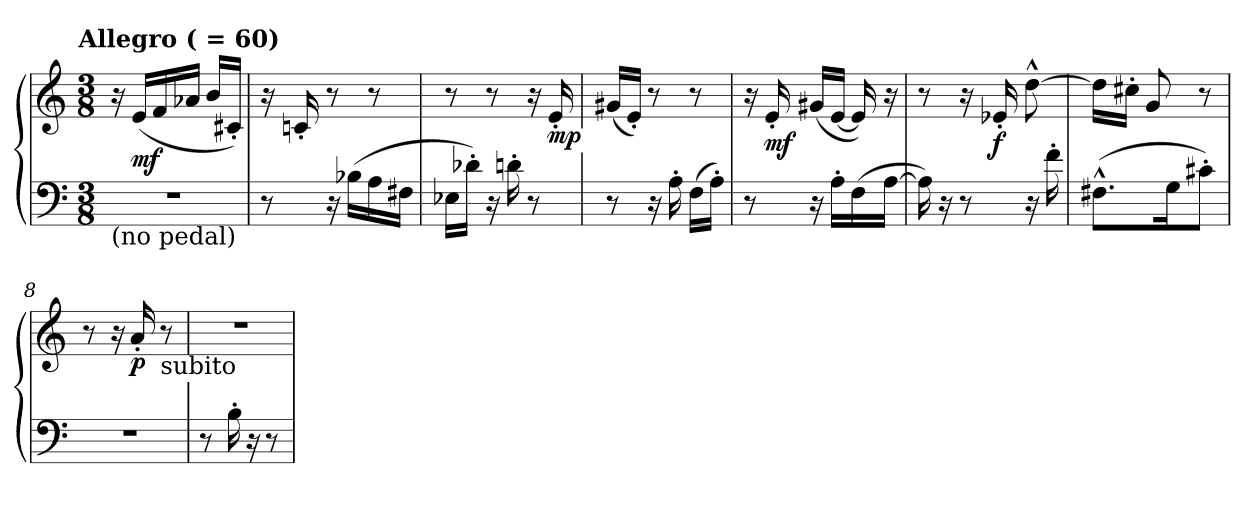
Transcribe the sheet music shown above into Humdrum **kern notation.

**kern	**kern	**dynam
*part1	*part1	*part1
*staff2	*staff1	*staff1/2
*clefF4	*clefG2	*
*k[]	*k[]	*
!!LO:TX:omd:t=Allegro ( = 60)
*M3/8	*M3/8	*
*MM90	*MM90	*
=1	=1	=1
!LO:TX:b:t=(no pedal)	!	!
4.r	16r	.
!	!	!LO:DY:b
.	(<16e/LL	mf
.	16f/	.
.	16a-X/JJ	.
.	16b/LL	.
.	16c#X'/JJ)	.
=2	=2	=2
8r	16r	.
.	16cn'/	.
16r	8r	.
(>16B-X\LL	.	.
16A\	8r	.
16F#X\JJ	.	.
=3	=3	=3
16E-X\LL	8r	.
16d-X'\JJ)	.	.
16r	8r	.
16dn'\	.	.
8r	16r	.
!	!	!LO:DY:b
.	16e'/	mp
!!LO:LB:g=z
=4	=4	=4
8r	(<16g#X/LL	.
.	16e'/JJ)	.
16r	8r	.
16A'\	.	.
(>16F\LL	8r	.
16A'\JJ)	.	.
=5	=5	=5
8r	16r	.
!	!	!LO:DY:b
.	16e'/	mf
16r	(<16g#X/LL	.
16A'\LL	[16e/JJ	.
(>16F\	16e/])	.
[16A\JJ	16r	.
=6	=6	=6
16A\])	8r	.
16r	.	.
8r	16r	.
!	!	!LO:DY:b
.	16e-X'/	f
16r	[8dd^^\	.
16f'\	.	.
=7	=7	=7
(>8.F#X^^\L	16dd\LL]	.
.	16cc#X'\JJ	.
.	8g/	.
16G\k	.	.
8c#X'\J)	8r	.
!!LO:LB:g=z
=8	=8	=8
4.r	8r	.
.	16r	.
!	!	!LO:DY:b
.	16a'/	p
!	!LO:TX:b:t=subito	!
.	8r	.
=9	=9	=9
8r	4.r	.
16B'\	.	.
16r	.	.
8r	.	.
=	=	=
*-	*-	*-
